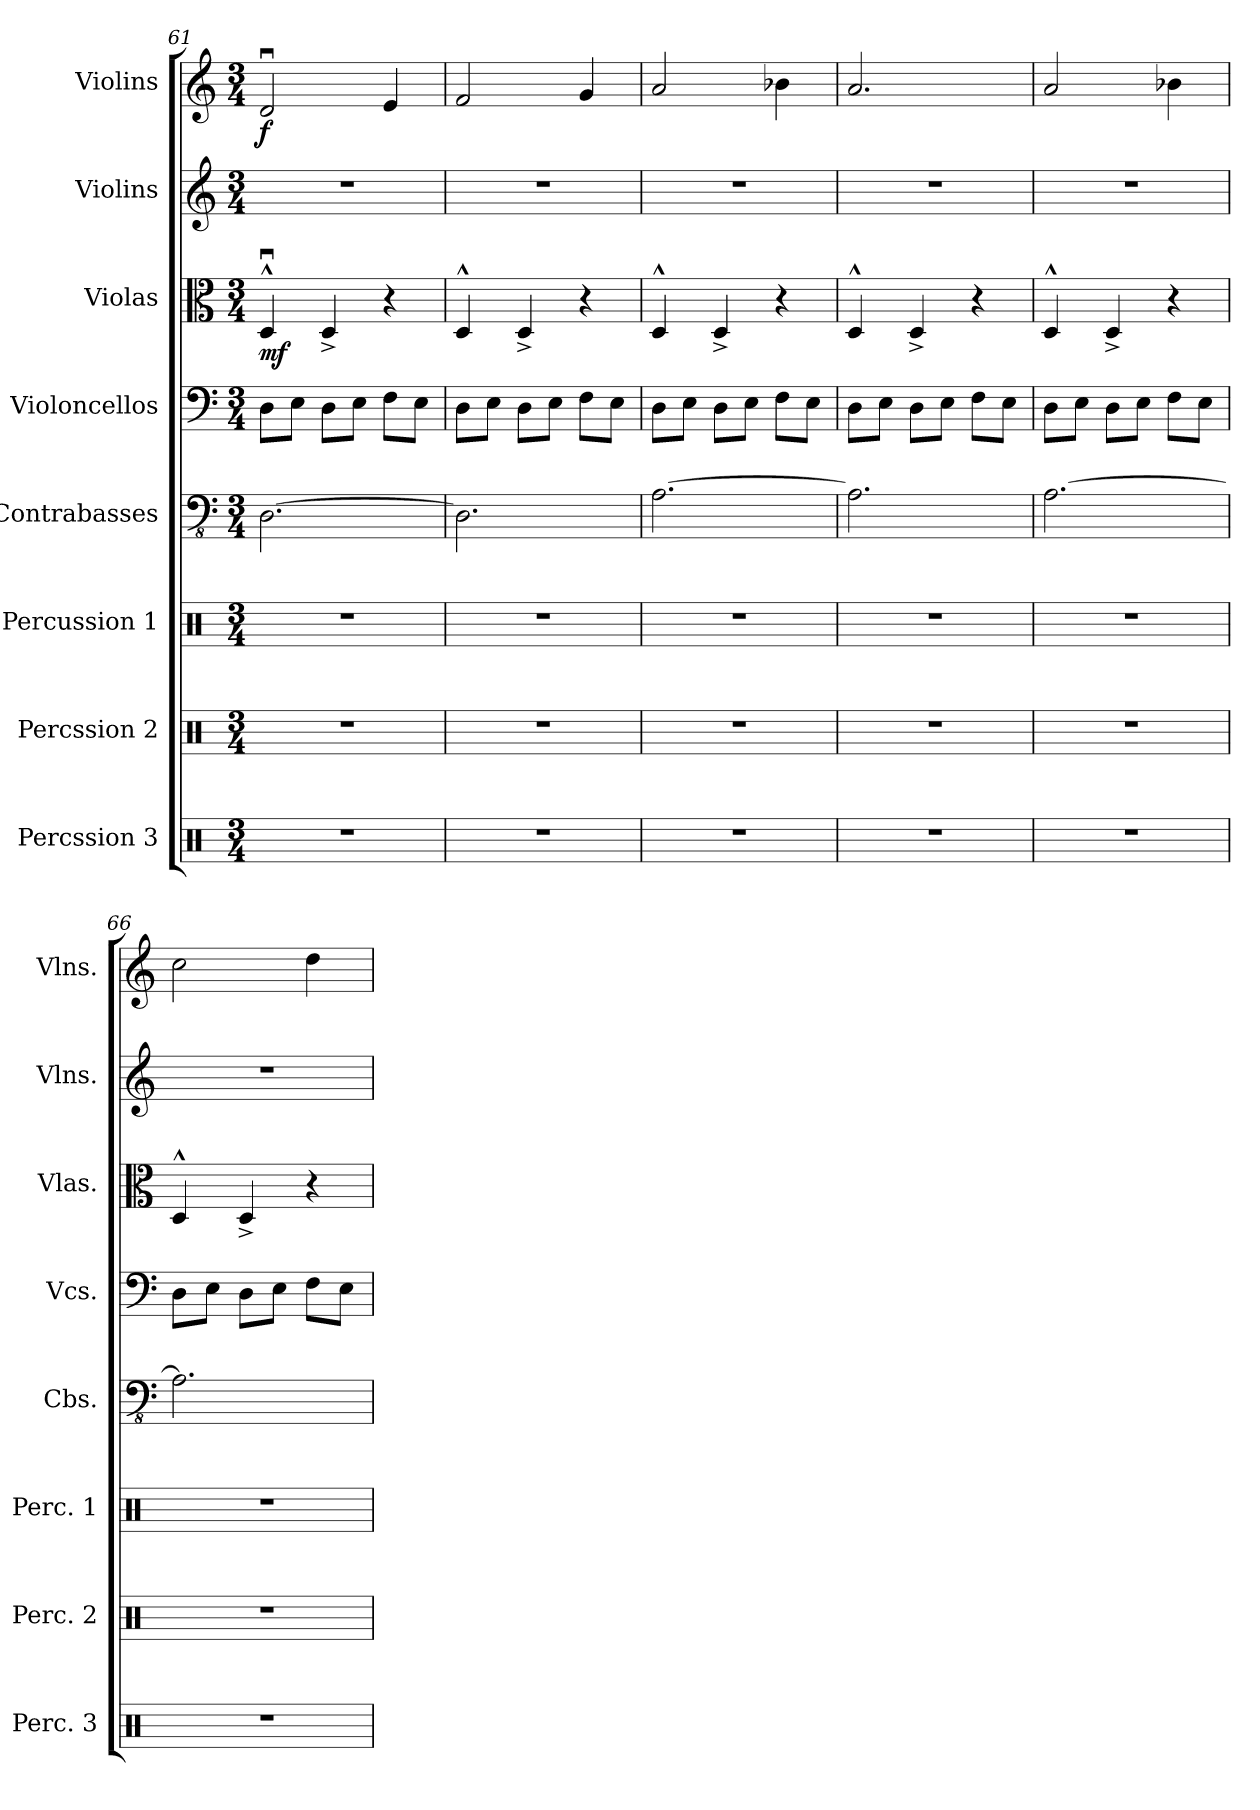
**kern	**kern	**kern	**kern	**kern	**kern	**dynam	**kern	**kern	**dynam
*part8	*part7	*part6	*part5	*part4	*part3	*part3	*part2	*part1	*part1
*staff8	*staff7	*staff6	*staff5	*staff4	*staff3	*staff3	*staff2	*staff1	*staff1
*I"Percssion 3	*I"Percssion 2	*I"Percussion 1	*I"Contrabasses	*I"Violoncellos	*I"Violas	*	*I"Violins	*I"Violins	*
*I'Perc. 3	*I'Perc. 2	*I'Perc. 1	*I'Cbs.	*I'Vcs.	*I'Vlas.	*	*I'Vlns.	*I'Vlns.	*
*clefX	*clefX	*clefX	*clefFv4	*clefF4	*clefC3	*	*clefG2	*clefG2	*
*k[]	*k[]	*k[]	*k[]	*k[]	*k[]	*	*k[]	*k[]	*
*M3/4	*M3/4	*M3/4	*M3/4	*M3/4	*M3/4	*	*M3/4	*M3/4	*
=61	=61	=61	=61	=61	=61	=61	=61	=61	=61
!	!	!	!	!	!	!LO:DY:b	!	!	!LO:DY:b
2.r	2.r	2.r	[2.DD\	8D\L	4Du^^/	mf	2.r	2du/	f
.	.	.	.	8E\J	.	.	.	.	.
.	.	.	.	8D\L	4D^/	.	.	.	.
.	.	.	.	8E\J	.	.	.	.	.
.	.	.	.	8F\L	4r	.	.	4e/	.
.	.	.	.	8E\J	.	.	.	.	.
=62	=62	=62	=62	=62	=62	=62	=62	=62	=62
2.r	2.r	2.r	2.DD\]	8D\L	4D^^/	.	2.r	2f/	.
.	.	.	.	8E\J	.	.	.	.	.
.	.	.	.	8D\L	4D^/	.	.	.	.
.	.	.	.	8E\J	.	.	.	.	.
.	.	.	.	8F\L	4r	.	.	4g/	.
.	.	.	.	8E\J	.	.	.	.	.
!!LO:LB:g=z
=63	=63	=63	=63	=63	=63	=63	=63	=63	=63
2.r	2.r	2.r	[2.AA\	8D\L	4D^^/	.	2.r	2a/	.
.	.	.	.	8E\J	.	.	.	.	.
.	.	.	.	8D\L	4D^/	.	.	.	.
.	.	.	.	8E\J	.	.	.	.	.
.	.	.	.	8F\L	4r	.	.	4b-X\	.
.	.	.	.	8E\J	.	.	.	.	.
=64	=64	=64	=64	=64	=64	=64	=64	=64	=64
2.r	2.r	2.r	2.AA\]	8D\L	4D^^/	.	2.r	2.a/	.
.	.	.	.	8E\J	.	.	.	.	.
.	.	.	.	8D\L	4D^/	.	.	.	.
.	.	.	.	8E\J	.	.	.	.	.
.	.	.	.	8F\L	4r	.	.	.	.
.	.	.	.	8E\J	.	.	.	.	.
=65	=65	=65	=65	=65	=65	=65	=65	=65	=65
2.r	2.r	2.r	[2.AA\	8D\L	4D^^/	.	2.r	2a/	.
.	.	.	.	8E\J	.	.	.	.	.
.	.	.	.	8D\L	4D^/	.	.	.	.
.	.	.	.	8E\J	.	.	.	.	.
.	.	.	.	8F\L	4r	.	.	4b-X\	.
.	.	.	.	8E\J	.	.	.	.	.
=66	=66	=66	=66	=66	=66	=66	=66	=66	=66
2.r	2.r	2.r	2.AA\]	8D\L	4D^^/	.	2.r	2cc\	.
.	.	.	.	8E\J	.	.	.	.	.
.	.	.	.	8D\L	4D^/	.	.	.	.
.	.	.	.	8E\J	.	.	.	.	.
.	.	.	.	8F\L	4r	.	.	4dd\	.
.	.	.	.	8E\J	.	.	.	.	.
=	=	=	=	=	=	=	=	=	=
*-	*-	*-	*-	*-	*-	*-	*-	*-	*-
